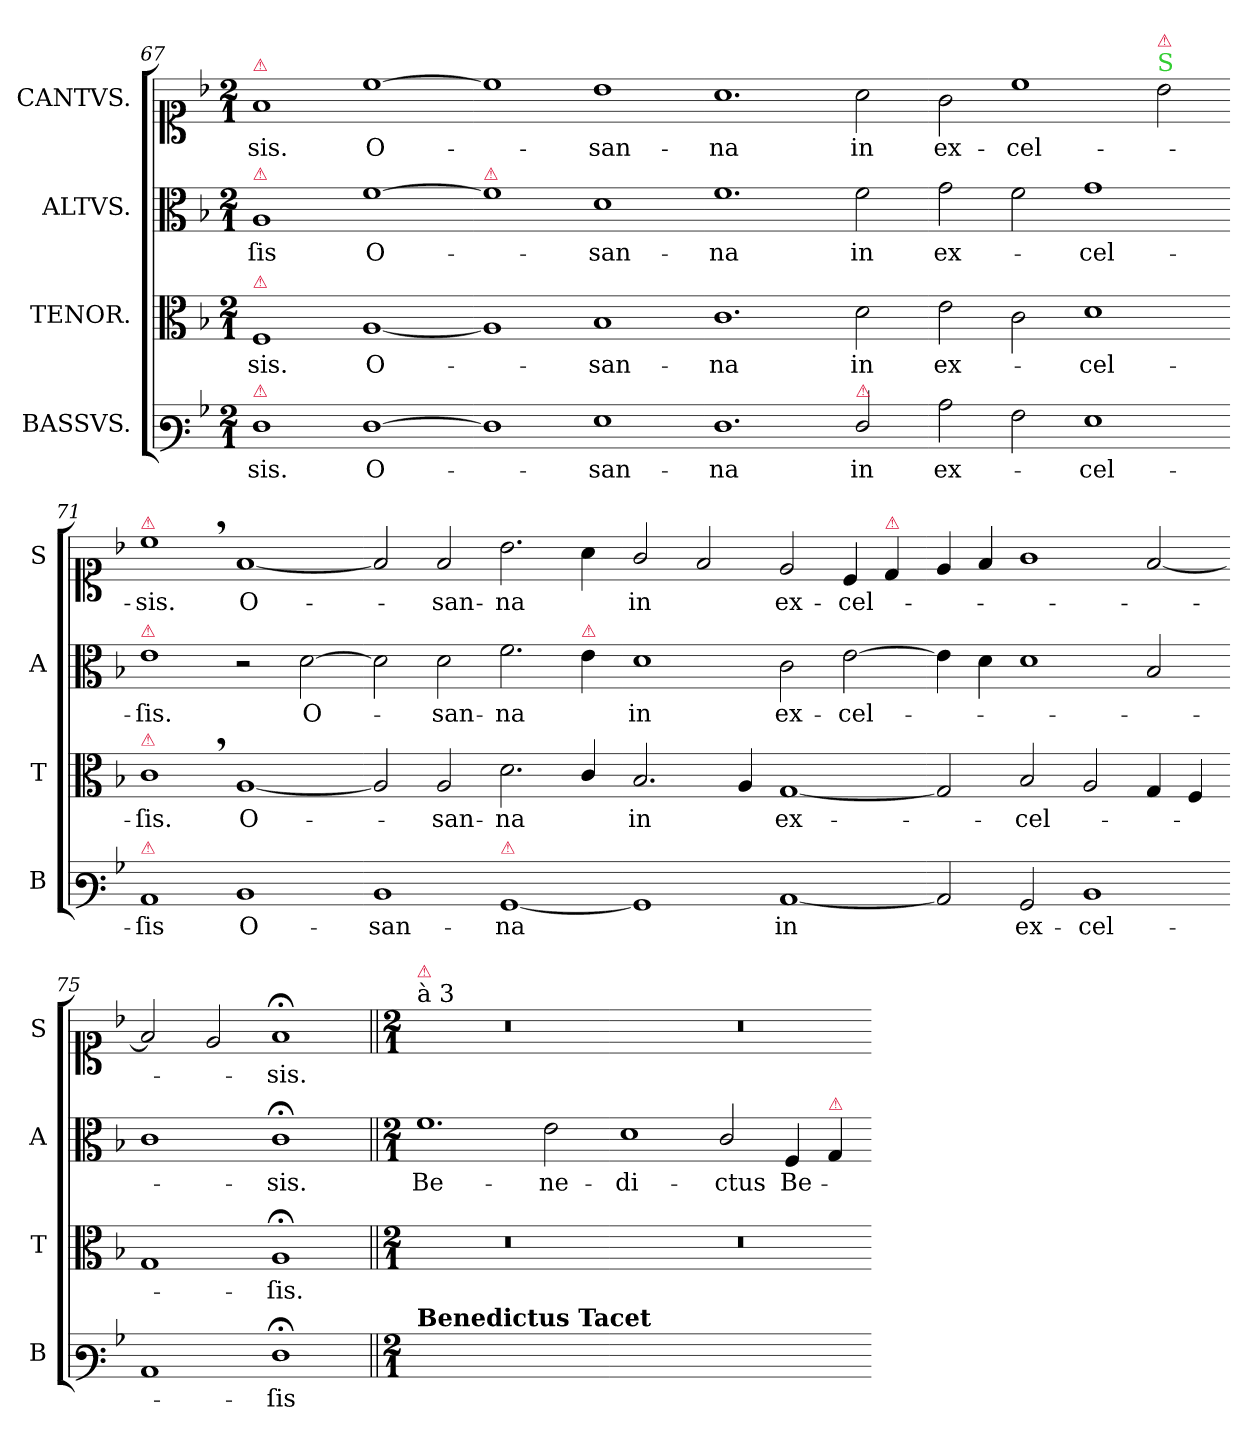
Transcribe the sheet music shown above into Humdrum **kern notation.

**kern	**text	**kern	**text	**kern	**text	**kern	**text
*part4	*part4	*part3	*part3	*part2	*part2	*part1	*part1
*staff4	*staff4	*staff3	*staff3	*staff2	*staff2	*staff1	*staff1
*I"BASSVS.	*	*I"TENOR.	*	*I"ALTVS.	*	*I"CANTVS.	*
*I'B	*	*I'T	*	*I'A	*	*I'S	*
*clefF3	*	*clefC3	*	*clefC3	*	*clefC1	*
*k[b-]	*	*k[b-]	*	*k[b-]	*	*k[b-]	*
*M2/1	*	*M2/1	*	*M2/1	*	*M2/1	*
=67	=67	=67	=67	=67	=67	=67	=67
!	!	!	!	!	!	!LO:TX:a:color=crimson:t=⚠	!
!	!	!	!	!LO:TX:a:color=crimson:t=⚠	!	!	!
!	!	!LO:TX:a:color=crimson:t=⚠	!	!	!	!	!
!LO:TX:a:color=crimson:t=⚠	!	!	!	!	!	!	!
1F	-sis.	1F	-sis.	1A	ſis	1f	sis.
[1F	O-	[1A	O-	[1f	O-	[1cc	O-
=68-	=68-	=68-	=68-	=68-	=68-	=68-	=68-
!	!	!	!	!LO:TX:a:color=crimson:t=⚠	!	!	!
1F]	.	1A]	.	1f]	.	1cc]	.
1G	-san-	1B-	-san-	1d	-san-	1b-	-san-
=69-	=69-	=69-	=69-	=69-	=69-	=69-	=69-
1.F	-na	1.c	-na	1.f	-na	1.a	-na
!LO:TX:a:color=crimson:t=⚠	!	!	!	!	!	!	!
2F/	in	2d\	in	2f\	in	2a\	in
=70-	=70-	=70-	=70-	=70-	=70-	=70-	=70-
2c\	ex-	2e\	ex-	2g\	ex-	2g\	ex-
2A\	.	2c\	.	2f\	.	1cc	-cel-
1G	-cel-	1d	-cel-	1g	-cel-	.	.
!	!	!	!	!	!	!LO:TX:a:color=limegreen:t=S	!
!	!	!	!	!	!	!LO:TX:a:color=crimson:t=⚠	!
.	.	.	.	.	.	2b-\	.
=71-	=71-	=71-	=71-	=71-	=71-	=71-	=71-
!	!	!	!	!	!	!LO:TX:a:color=crimson:t=⚠	!
!	!	!	!	!LO:TX:a:color=crimson:t=⚠	!	!	!
!	!	!LO:TX:a:color=crimson:t=⚠	!	!	!	!	!
!LO:TX:a:color=crimson:t=⚠	!	!	!	!	!	!	!
1C	-ſis	1c,<	-ſis.	1e	-ſis.	1cc,	-sis.
!	!LO:LY:i	!	!LO:LY:i	!	!	!	!
1D	O-	[1A	O-	2r	.	[1f	O-
.	.	.	.	[2d	O-	.	.
=72-	=72-	=72-	=72-	=72-	=72-	=72-	=72-
!	!LO:LY:i	!	!	!	!	!	!
1D	-san-	2A]	.	2d]	.	2f]	.
!	!	!	!LO:LY:i	!	!	!	!
.	.	2A/	-san-	2d\	-san-	2f/	-san-
!LO:TX:a:color=crimson:t=⚠	!	!	!	!	!	!	!
!	!LO:LY:i	!	!LO:LY:i	!	!	!	!
[1BB-	-na	2.d\	-na	2.f\	-na	2.b-\	-na
!	!	!	!	!LO:TX:a:color=crimson:t=⚠	!	!	!
.	.	4c/	.	4e\	.	4a\	.
=73-	=73-	=73-	=73-	=73-	=73-	=73-	=73-
!	!	!	!LO:LY:i	!	!	!	!
1BB-]	.	2.B-/	in	1d	in	2g/	in
.	.	.	.	.	.	2f/	.
.	.	4A/	.	.	.	.	.
!	!LO:LY:i	!	!LO:LY:i	!	!	!	!
[1C	in	[1G	ex-	2c\	ex-	2e/	ex-
.	.	.	.	[2e\	-cel-	4c/	-cel-
!	!	!	!	!	!	!LO:TX:a:color=crimson:t=⚠	!
.	.	.	.	.	.	4d/	.
=74-	=74-	=74-	=74-	=74-	=74-	=74-	=74-
2C]	.	2G]	.	4e\]	.	4e/	.
.	.	.	.	4d\	.	4f/	.
!	!LO:LY:i	!	!LO:LY:i	!	!	!	!
2BB-/	ex-	2B-/	-cel-	1d	.	1g	.
!	!LO:LY:i	!	!	!	!	!	!
1D	-cel-	2A/	.	.	.	.	.
.	.	4G/	.	2B-/	.	[2f	.
.	.	4F/	.	.	.	.	.
=75-	=75-	=75-	=75-	=75-	=75-	=75-	=75-
1C	.	1G	.	1c	.	2f]	.
.	.	.	.	.	.	2e/	.
!	!LO:LY:i	!	!LO:LY:i	!	!	!	!
1F;<	-ſis	1A;<	-ſis.	1c;<	-sis.	1f;<	-sis.
=76||	=76||	=76||	=76||	=76||	=76||	=76||	=76||
*M2/1	*	*M2/1	*	*M2/1	*	*M2/1	*
!	!	!	!	!	!	!LO:TX:a:t=à 3	!
!	!	!	!	!	!	!LO:TX:a:color=crimson:t=⚠	!
!LO:TX:a:B:t=Benedictus Tacet	!	!	!	!	!	!	!
0ryy	.	0r	.	1.f	Be-	0r	.
.	.	.	.	2e\	-ne-	.	.
=77-	=77-	=77-	=77-	=77-	=77-	=77-	=77-
0ryy	.	0r	.	1d	-di-	0r	.
.	.	.	.	2c/	-ctus	.	.
.	.	.	.	4F/	Be-	.	.
!	!	!	!	!LO:TX:a:color=crimson:t=⚠	!	!	!
.	.	.	.	4G/	.	.	.
=-	=-	=-	=-	=-	=-	=-	=-
*-	*-	*-	*-	*-	*-	*-	*-
